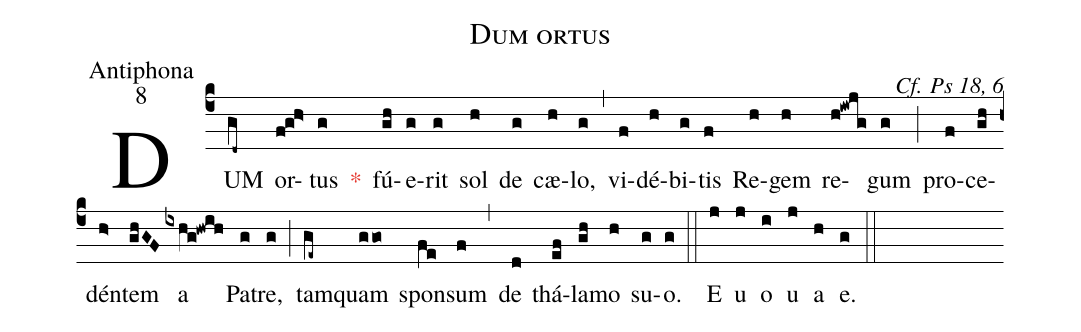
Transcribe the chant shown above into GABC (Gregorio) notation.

name:Dum ortus;
office-part:Antiphona;
mode:8;
commentary:Cf. Ps 18, 6;
%%
(c4) DUM(gd~) or(f!g!h>)tus(g) <c>*</c>() fú(gh)e(g)rit(g) sol(h) de(g) cæ(h)lo,(g) (,) vi(f)dé(h)bi(g)tis(f) Re(h)gem(h) re(h!iwjg)gum(g) (;) pro(f)ce(gh)dén(h>)tem(ghGF) a(ixhg!hwih) Pa(g)tre,(g) (;) tam(ge~)quam(ggo) spon(fe)sum(f) (,) de(d) thá(ef)la(gh)mo(h) su(g)o.(g) (::) E(j) u(j) o(i) u(j) a(h) e.(g) (::)
